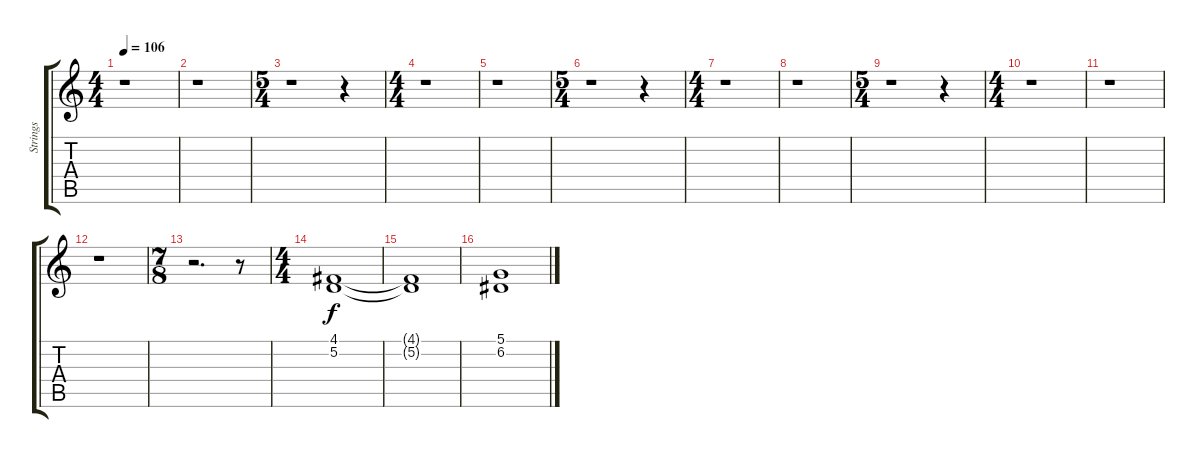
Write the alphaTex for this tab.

\track ("Strings" "Strings") {instrument stringensemble1}
\staff {score tabs}
\tuning (D4 A3 F3 C3 G2 D2) {hide}
\ts (4 4)
\tempo 106
\clef g2
\ks c
r.1{dy f instrument stringensemble1} |
r.1 |
\ts (5 4)
r.1 r.4 |
\ts (4 4)
r.1 |
r.1 |
\ts (5 4)
r.1 r.4 |
\ts (4 4)
r.1 |
r.1 |
\ts (5 4)
r.1 r.4 |
\ts (4 4)
r.1 |
r.1 |
r.1 |
\ts (7 8)
r.2{d} r.8 |
\ts (4 4)
(4.1 5.2).1 |
(4.1{t} 5.2{t}).1 |
(5.1 6.2).1
